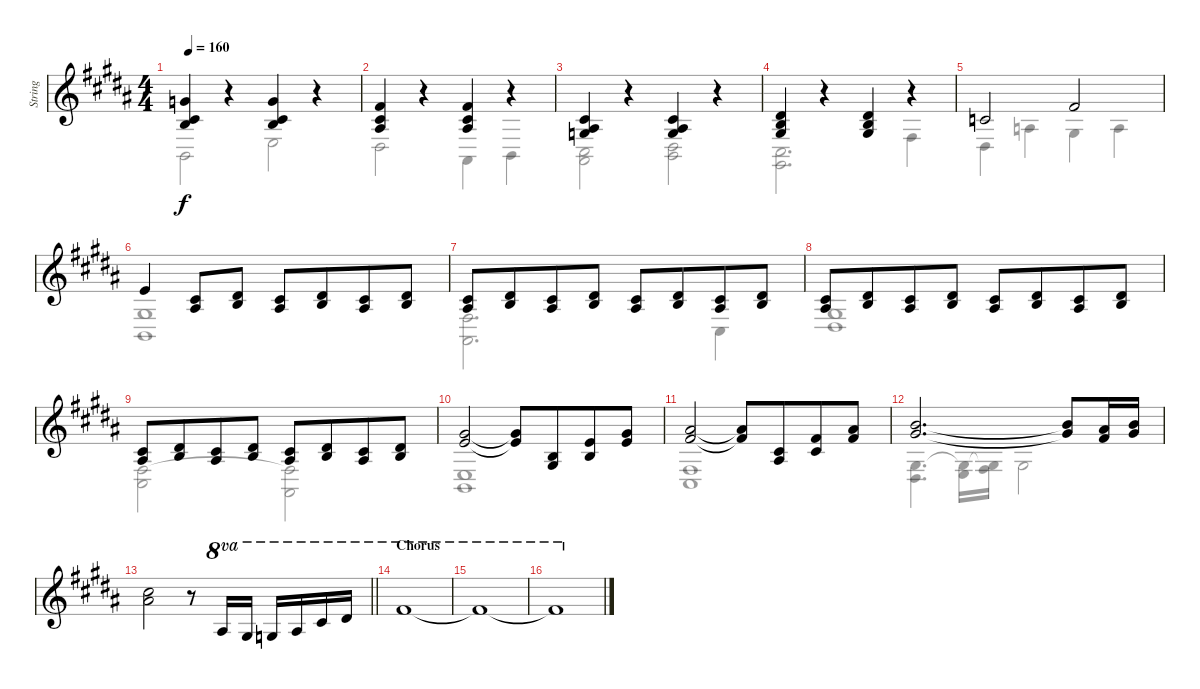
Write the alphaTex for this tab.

\track ("String" "String") {instrument stringensemble1}
\staff {score}
\tuning (E4 B3 G3 D3 A2 E2 B1) {hide}
\voice
\ts (4 4)
\tempo 160
\clef g2
\ks b
(3.1 0.2 6.3).4{dy f} r.4 (3.1 0.2 6.3).4 r.4 |
(2.1 2.2 3.3).4 r.4 (2.1 2.2 3.3).4 r.4 |
(2.2 0.3 8.4).4{beam Up} r.4 (2.2 0.3 8.4).4 r.4 |
(0.2 1.3 13.4).4{beam Up} r.4 (0.2 1.3 13.4).4{beam Up} r.4 |
1.2.2{beam Up} 2.1.2 |
0.1.4{beam Up} (2.2 3.3).8{beam Up} (4.2 4.3).8{beam Up} (2.2 13.5).8{beam Up} (4.2 4.3).8{beam Up beam merge} (2.2 3.3).8{beam Up} (4.2 4.3).8{beam Up} |
(2.2 13.5).8{beam Up} (4.2 4.3).8{beam Up beam merge} (2.2 3.3).8{beam Up} (4.2 4.3).8{beam Up} (2.2 13.5).8{beam Up} (4.2 4.3).8{beam Up beam merge} (2.2 3.3).8{beam Up} (4.2 4.3).8{beam Up} |
(2.2 13.5).8{beam Up} (4.2 4.3).8{beam Up beam merge} (2.2 3.3).8{beam Up} (4.2 4.3).8{beam Up} (2.2 13.5).8{beam Up} (4.2 4.3).8{beam Up beam merge} (2.2 3.3).8{beam Up} (4.2 4.3).8{beam Up} |
(2.2 13.5).8{beam Up} (4.2 4.3).8{beam Up beam merge} (2.2 3.3).8{beam Up} (4.2 4.3).8{beam Up} (2.2 13.5).8{beam Up} (4.2 4.3).8{beam Up beam merge} (2.2 3.3).8{beam Up} (4.2 4.3).8{beam Up} |
(4.1 5.2).2 (4.1{t} 5.2{t}).8 (0.2 1.3).8{beam merge} (0.1 0.2).8 (4.1 5.2).8 |
(6.1 7.2).2 (6.1{t} 7.2{t}).8 (2.2 3.3).8{beam merge} (2.1 2.2).8 (7.2 15.3).8 |
(7.1 9.2).2{d} (7.1{t} 9.2{t}).8 (6.1 7.2).16 (7.1 9.2).16 |
\barLineRight lightlight
(9.1 11.2).2 r.8 6.1.16{ot 8va} 4.1.16{ot 8va} 3.1.16{ot 8va} 6.1.16{ot 8va} 9.1.16{ot 8va} 11.1.16{ot 8va} |
\section ("" "Chorus")
14.1.1{ot 8va} |
14.1{t}.1{ot 8va} |
14.1{t}.1{ot 8va}
\voice
\clef g2
\ottava regular
\simile none
\ks b
2.5.2{dy f} 2.4.2 |
1.4.2 1.5.4 2.5.4 |
(4.5 6.6).2 (1.4 2.5).2 |
(4.5 4.6).2{d} 4.4.4 |
1.4.4 2.3.4 1.3.4 2.3.4 |
(1.3 2.5).1 |
(4.4 1.5).2{d} 4.5.4 |
(1.3 1.4).1 |
(4.4 4.5).2 (4.4{t} 1.5).2 |
(2.4 2.5).1 |
(4.4 4.5).1 |
(1.3 1.4).4{d} (1.3{t} 2.4).16 (1.3{t} 4.4).16 6.4.2 |
\barLineRight lightlight
|
|
|
